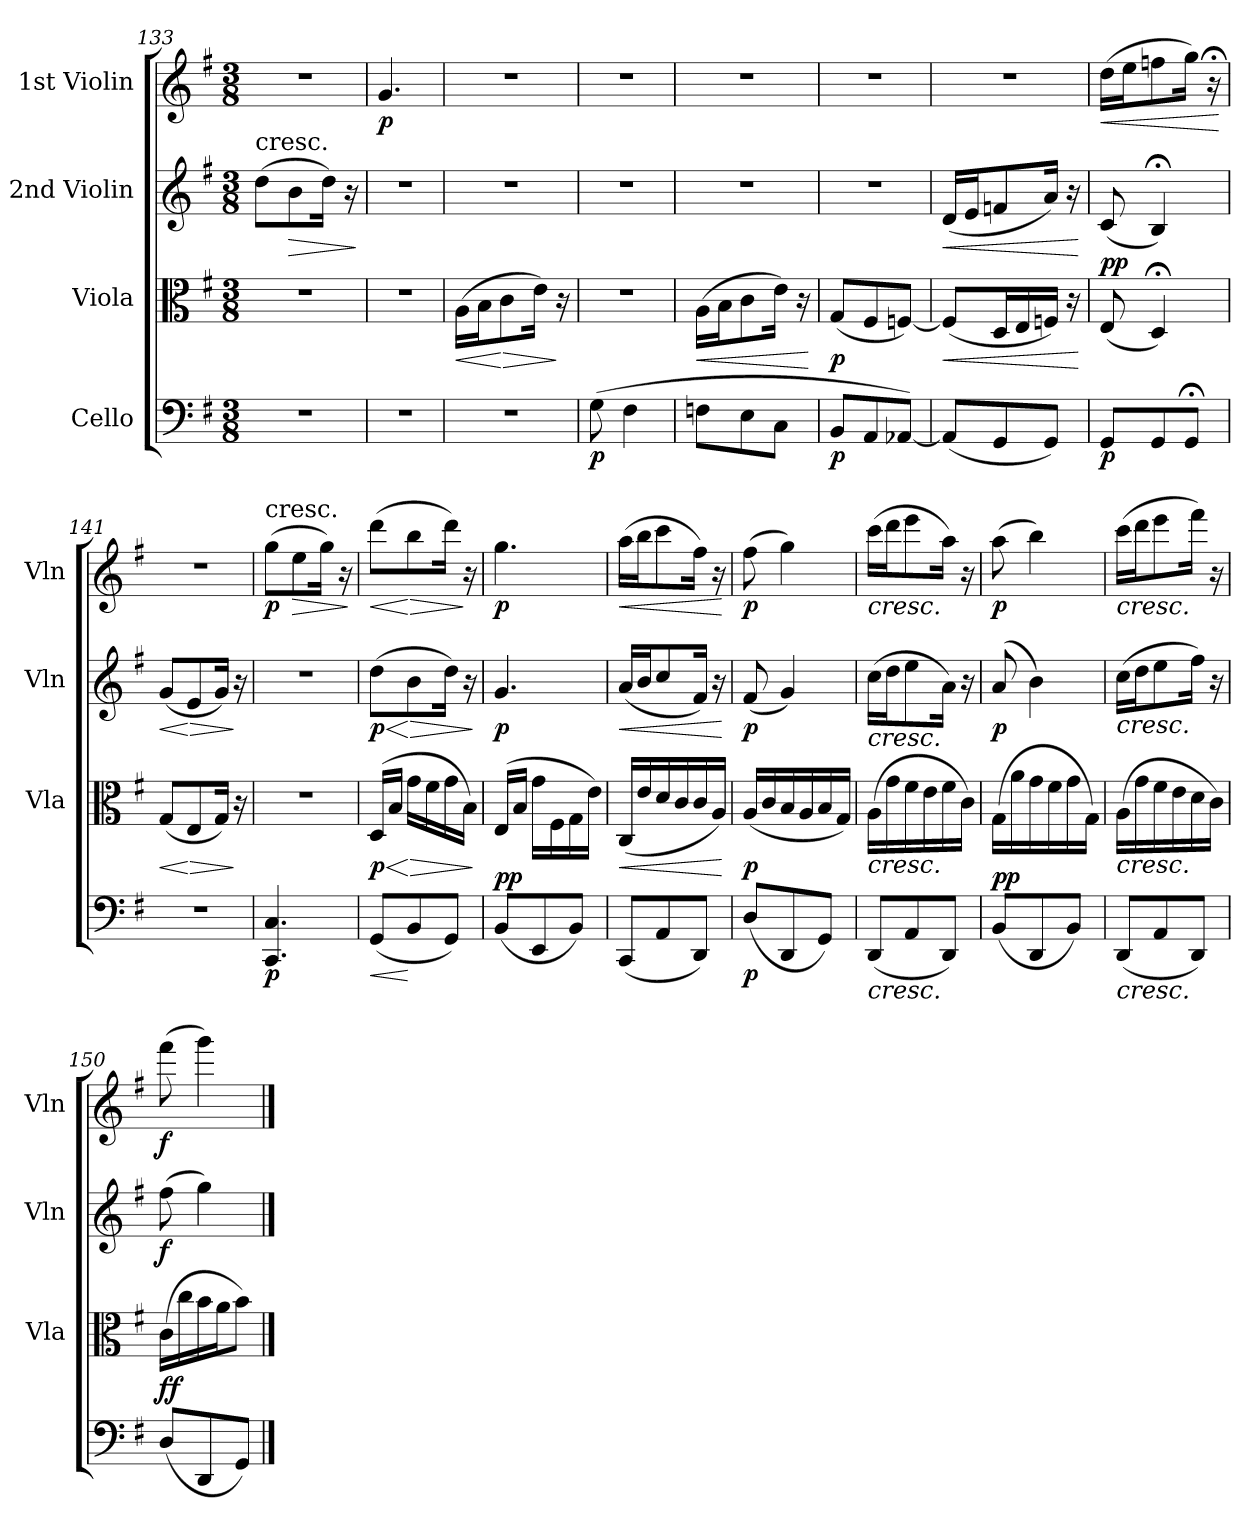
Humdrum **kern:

**kern	**dynam	**kern	**dynam	**kern	**dynam	**kern	**dynam
*part4	*part4	*part3	*part3	*part2	*part2	*part1	*part1
*staff4	*staff4	*staff3	*staff3	*staff2	*staff2	*staff1	*staff1
*I"Cello	*	*I"Viola	*	*I"2nd Violin	*	*I"1st Violin	*
*	*	*I'Vla	*	*I'Vln	*	*I'Vln	*
*clefF4	*	*clefC3	*	*clefG2	*	*clefG2	*
*k[f#]	*	*k[f#]	*	*k[f#]	*	*k[f#]	*
*G:	*	*G:	*	*G:	*	*G:	*
*M3/8	*	*M3/8	*	*M3/8	*	*M3/8	*
=133	=133	=133	=133	=133	=133	=133	=133
!	!	!	!	!LO:TX:t=cresc.	!	!	!
4.r	.	4.r	.	(8ddL	.	4.r	.
!	!	!	!	!	!LO:HP:b	!	!
.	.	.	.	8b	>	.	.
.	.	.	.	16ddJk)	.	.	.
.	.	.	.	16r	.	.	.
.	.	.	.	.	]	.	.
=134	=134	=134	=134	=134	=134	=134	=134
4.r	.	4.r	.	4.r	.	4.g	p
=135	=135	=135	=135	=135	=135	=135	=135
!	!	!	!LO:HP:b	!	!	!	!
4.r	.	(16ALL	<	4.r	.	4.r	.
.	.	16BJ	.	.	.	.	.
!	!	!	!LO:HP:n=1:b	!	!	!	!
.	.	8c	[ >	.	.	.	.
.	.	16eJk)	.	.	.	.	.
.	.	16r	]	.	.	.	.
=136	=136	=136	=136	=136	=136	=136	=136
(8G	p	4.r	.	4.r	.	4.r	.
4F#	.	.	.	.	.	.	.
=137	=137	=137	=137	=137	=137	=137	=137
!	!	!	!LO:HP:b	!	!	!	!
8FnL	.	(16ALL	<	4.r	.	4.r	.
.	.	16BJ	.	.	.	.	.
8E	.	8c	.	.	.	.	.
8CJ	.	16eJk)	.	.	.	.	.
.	.	16r	.	.	.	.	.
.	.	.	[	.	.	.	.
=138	=138	=138	=138	=138	=138	=138	=138
8BBL	p	(8GL	p	4.r	.	4.r	.
8AA	.	8F#	.	.	.	.	.
[8AA-XJ)	.	[8FnJ)	.	.	.	.	.
=139	=139	=139	=139	=139	=139	=139	=139
!	!	!	!LO:HP:b	!	!LO:HP:b	!	!
(8AA-L]	.	(8FL]	<	(16dLL	<	4.r	.
.	.	.	.	16eJ	.	.	.
8GG	.	16DL	.	8fn	.	.	.
.	.	16E	.	.	.	.	.
8GGJ)	.	16FnJJ)	.	16aJk)	.	.	.
.	.	16r	.	16r	.	.	.
.	.	.	[	.	[	.	.
=140	=140	=140	=140	=140	=140	=140	=140
!	!	!	!LO:DY:a	!	!	!	!LO:HP:b
8GGL	p	(8E	pp	(8c	.	(16ddLL	<
.	.	.	.	.	.	16eeJ	.
8GG	.	4D;<)	.	4B;<)	.	8ffn	.
8GG;<J	.	.	.	.	.	16ggJk)	.
.	.	.	.	.	.	16r;<	.
.	.	.	.	.	.	.	[
=141	=141	=141	=141	=141	=141	=141	=141
!	!	!	!LO:HP:b	!	!LO:HP:b	!	!
4.r	.	(8GL	<	(8gL	<	4.r	.
!	!	!	!LO:HP:n=1:b	!	!LO:HP:n=1:b	!	!
.	.	8E	[ >	8e	[ >	.	.
.	.	16GJk)	.	16gJk)	.	.	.
.	.	16r	]	16r	]	.	.
=142	=142	=142	=142	=142	=142	=142	=142
!	!	!	!	!	!	!LO:TX:t=cresc.	!
4.CC 4.C	p	4.r	.	4.r	.	(8ggL	p
!	!	!	!	!	!	!	!LO:HP:b
.	.	.	.	.	.	8ee	>
.	.	.	.	.	.	16ggJk)	.
.	.	.	.	.	.	16r	.
.	.	.	.	.	.	.	]
=143	=143	=143	=143	=143	=143	=143	=143
!	!LO:HP:b	!	!LO:HP:b	!	!LO:HP:b	!	!LO:HP:b
(8GGL	<	(16DLL	< p	(8ddL	< p	(8dddL	<
.	.	16BJJ	.	.	.	.	.
!	!	!	!LO:HP:n=1:b	!	!LO:HP:n=1:b	!	!LO:HP:n=1:b
8BB	[	16gLL	[ >	8b	[ >	8bb	[ >
.	.	16f#	.	.	.	.	.
8GGJ)	.	16g	.	16ddJk)	.	16dddJk)	.
.	.	16BJJ)	.	16r	.	16r	]
.	.	.	]	.	]	.	.
=144	=144	=144	=144	=144	=144	=144	=144
!	!LO:DY:a	!	!	!	!	!	!
(8BBL	pp	(16ELL	.	4.g	p	4.gg	p
.	.	16BJJ	.	.	.	.	.
8EE	.	16gLL	.	.	.	.	.
.	.	16F#	.	.	.	.	.
8BBJ)	.	16G	.	.	.	.	.
.	.	16eJJ)	.	.	.	.	.
=145	=145	=145	=145	=145	=145	=145	=145
!	!	!	!LO:HP:b	!	!LO:HP:b	!	!LO:HP:b
(8CCL	.	(16CLL	<	(16aLL	<	(16aaLL	<
.	.	16e	.	16bJ	.	16bbJ	.
8AA	.	16d	.	8cc	.	8ccc	.
.	.	16c	.	.	.	.	.
8DDJ)	.	16c	.	16f#Jk)	.	16ff#Jk)	.
.	.	16AJJ)	.	16r	.	16r	.
.	.	.	[	.	[	.	[
=146	=146	=146	=146	=146	=146	=146	=146
(8DL	p	(16ALL	p	(8f#	p	(8ff#	p
.	.	16c	.	.	.	.	.
8DD	.	16B	.	4g)	.	4gg)	.
.	.	16A	.	.	.	.	.
8GGJ)	.	16B	.	.	.	.	.
.	.	16GJJ)	.	.	.	.	.
=147	=147	=147	=147	=147	=147	=147	=147
!	!	!	!	!	!	!LO:TX:b:i:t=cresc.	!
!	!	!	!	!LO:TX:b:i:t=cresc.	!	!	!
!	!	!LO:TX:b:i:t=cresc.	!	!	!	!	!
!LO:TX:b:i:t=cresc.	!	!	!	!	!	!	!
(8DDL	.	(16ALL	.	(16ccLL	.	(16cccLL	.
.	.	16g	.	16ddJ	.	16dddJ	.
8AA	.	16f#	.	8ee	.	8eee	.
.	.	16e	.	.	.	.	.
8DDJ)	.	16f#	.	16aJk)	.	16aaJk)	.
.	.	16cJJ)	.	16r	.	16r	.
=148	=148	=148	=148	=148	=148	=148	=148
!	!LO:DY:a	!	!	!	!	!	!
(8BBL	pp	(16GLL	.	(8a	p	(8aa	p
.	.	16a	.	.	.	.	.
8DD	.	16g	.	4b)	.	4bb)	.
.	.	16f#	.	.	.	.	.
8BBJ)	.	16g	.	.	.	.	.
.	.	16GJJ)	.	.	.	.	.
=149	=149	=149	=149	=149	=149	=149	=149
!	!	!	!	!	!	!LO:TX:b:i:t=cresc.	!
!	!	!	!	!LO:TX:b:i:t=cresc.	!	!	!
!	!	!LO:TX:b:i:t=cresc.	!	!	!	!	!
!LO:TX:b:i:t=cresc.	!	!	!	!	!	!	!
(8DDL	.	(16ALL	.	(16ccLL	.	(16cccLL	.
.	.	16g	.	16ddJ	.	16dddJ	.
8AA	.	16f#	.	8ee	.	8eee	.
.	.	16e	.	.	.	.	.
8DDJ)	.	16d	.	16ff#Jk)	.	16fff#Jk)	.
.	.	16cJJ)	.	16r	.	16r	.
=150	=150	=150	=150	=150	=150	=150	=150
!	!LO:DY:a	!	!	!	!	!	!
(8DL	ff	(16cLL	.	(8ff#	f	(8fff#	f
.	.	16cc	.	.	.	.	.
8DD	.	16b	.	4gg)	.	4ggg)	.
.	.	16aJ	.	.	.	.	.
8GGJ)	.	8bJ)	.	.	.	.	.
==	==	==	==	==	==	==	==
*-	*-	*-	*-	*-	*-	*-	*-
